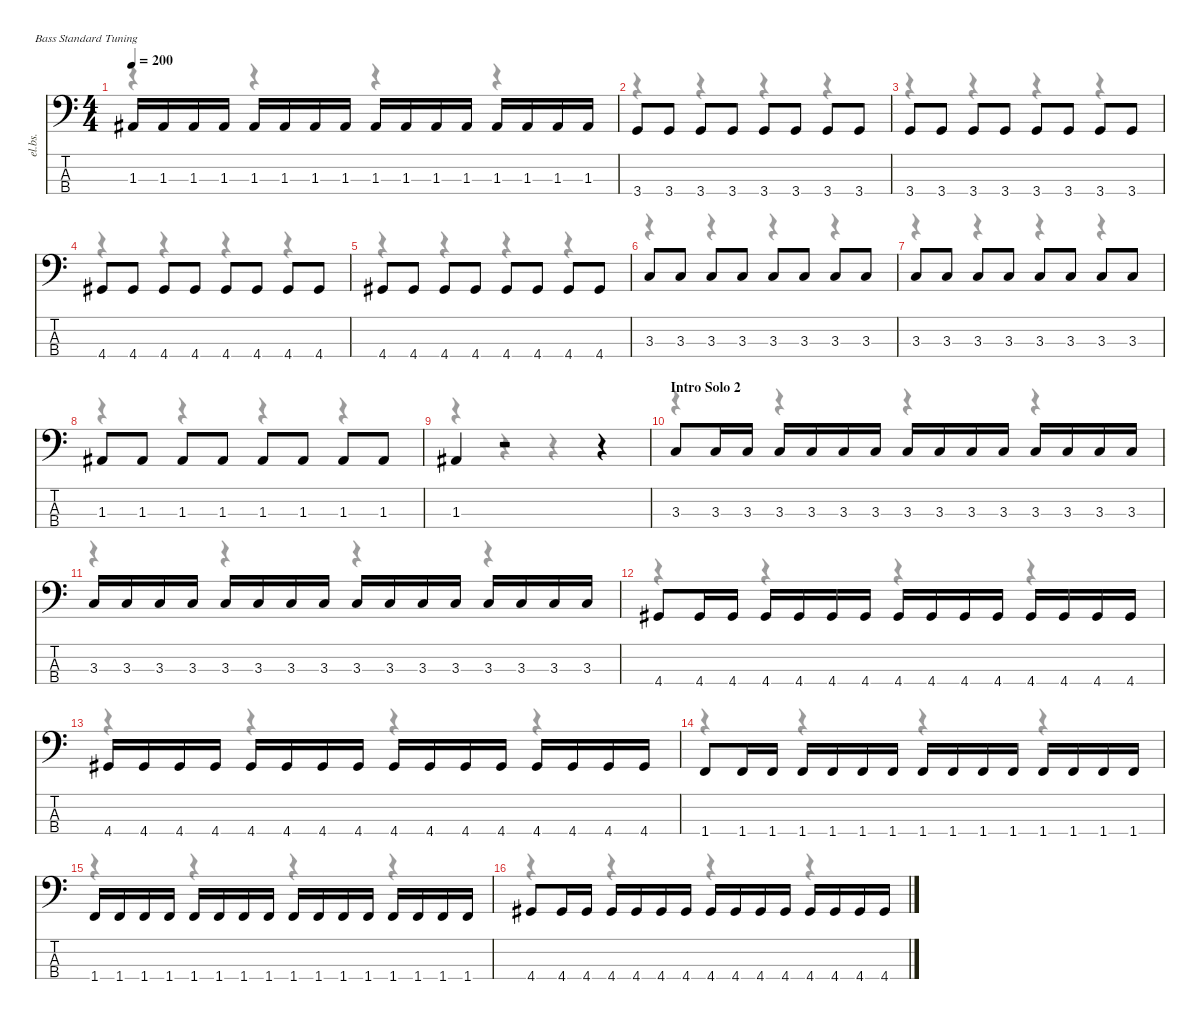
\defaultSystemsLayout 4
\hideDynamics
\bracketExtendMode nobrackets
\otherSystemsTrackNameOrientation horizontal
\track ("Frï¿½dï¿½ric Leclercq (Bass)" "el.bs.") {instrument electricbassfinger}
\staff {score tabs}
\tuning (G2 D2 A1 E1)
\voice
\ts (4 4)
\tempo 200
\clef f4
\ks c
1.3{acc #}.16{dy f} 1.3{acc #}.16 1.3{acc #}.16 1.3{acc #}.16 1.3{acc #}.16 1.3{acc #}.16 1.3{acc #}.16 1.3{acc #}.16 1.3{acc #}.16 1.3{acc #}.16 1.3{acc #}.16 1.3{acc #}.16 1.3{acc #}.16 1.3{acc #}.16 1.3{acc #}.16 1.3{acc #}.16 |
3.4.8 3.4.8 3.4.8 3.4.8 3.4.8 3.4.8 3.4.8 3.4.8 |
3.4.8 3.4.8 3.4.8 3.4.8 3.4.8 3.4.8 3.4.8 3.4.8 |
4.4{acc #}.8 4.4{acc #}.8 4.4{acc #}.8 4.4{acc #}.8 4.4{acc #}.8 4.4{acc #}.8 4.4{acc #}.8 4.4{acc #}.8 |
4.4{acc #}.8 4.4{acc #}.8 4.4{acc #}.8 4.4{acc #}.8 4.4{acc #}.8 4.4{acc #}.8 4.4{acc #}.8 4.4{acc #}.8 |
3.3.8 3.3.8 3.3.8 3.3.8 3.3.8 3.3.8 3.3.8 3.3.8 |
3.3.8 3.3.8 3.3.8 3.3.8 3.3.8 3.3.8 3.3.8 3.3.8 |
1.3{acc #}.8 1.3{acc #}.8 1.3{acc #}.8 1.3{acc #}.8 1.3{acc #}.8 1.3{acc #}.8 1.3{acc #}.8 1.3{acc #}.8 |
1.3{acc #}.4 r.2 r.4 |
\section ("" "Intro Solo 2")
3.3.8 3.3.16 3.3.16 3.3.16 3.3.16 3.3.16 3.3.16 3.3.16 3.3.16 3.3.16 3.3.16 3.3.16 3.3.16 3.3.16 3.3.16 |
3.3.16 3.3.16 3.3.16 3.3.16 3.3.16 3.3.16 3.3.16 3.3.16 3.3.16 3.3.16 3.3.16 3.3.16 3.3.16 3.3.16 3.3.16 3.3.16 |
4.4{acc #}.8 4.4{acc #}.16 4.4{acc #}.16 4.4{acc #}.16 4.4{acc #}.16 4.4{acc #}.16 4.4{acc #}.16 4.4{acc #}.16 4.4{acc #}.16 4.4{acc #}.16 4.4{acc #}.16 4.4{acc #}.16 4.4{acc #}.16 4.4{acc #}.16 4.4{acc #}.16 |
4.4{acc #}.16 4.4{acc #}.16 4.4{acc #}.16 4.4{acc #}.16 4.4{acc #}.16 4.4{acc #}.16 4.4{acc #}.16 4.4{acc #}.16 4.4{acc #}.16 4.4{acc #}.16 4.4{acc #}.16 4.4{acc #}.16 4.4{acc #}.16 4.4{acc #}.16 4.4{acc #}.16 4.4{acc #}.16 |
1.4.8 1.4.16 1.4.16 1.4.16 1.4.16 1.4.16 1.4.16 1.4.16 1.4.16 1.4.16 1.4.16 1.4.16 1.4.16 1.4.16 1.4.16 |
1.4.16 1.4.16 1.4.16 1.4.16 1.4.16 1.4.16 1.4.16 1.4.16 1.4.16 1.4.16 1.4.16 1.4.16 1.4.16 1.4.16 1.4.16 1.4.16 |
4.4{acc #}.8 4.4{acc #}.16 4.4{acc #}.16 4.4{acc #}.16 4.4{acc #}.16 4.4{acc #}.16 4.4{acc #}.16 4.4{acc #}.16 4.4{acc #}.16 4.4{acc #}.16 4.4{acc #}.16 4.4{acc #}.16 4.4{acc #}.16 4.4{acc #}.16 4.4{acc #}.16
\voice
\clef f4
\ottava regular
\simile none
\ks c
r.4{dy mf} r.4 r.4 r.4 |
r.4 r.4 r.4 r.4 |
r.4 r.4 r.4 r.4 |
r.4 r.4 r.4 r.4 |
r.4 r.4 r.4 r.4 |
r.4 r.4 r.4 r.4 |
r.4 r.4 r.4 r.4 |
r.4 r.4 r.4 r.4 |
r.4 r.4 r.4 r.4 |
r.4 r.4 r.4 r.4 |
r.4 r.4 r.4 r.4 |
r.4 r.4 r.4 r.4 |
r.4 r.4 r.4 r.4 |
r.4 r.4 r.4 r.4 |
r.4 r.4 r.4 r.4 |
r.4 r.4 r.4 r.4
